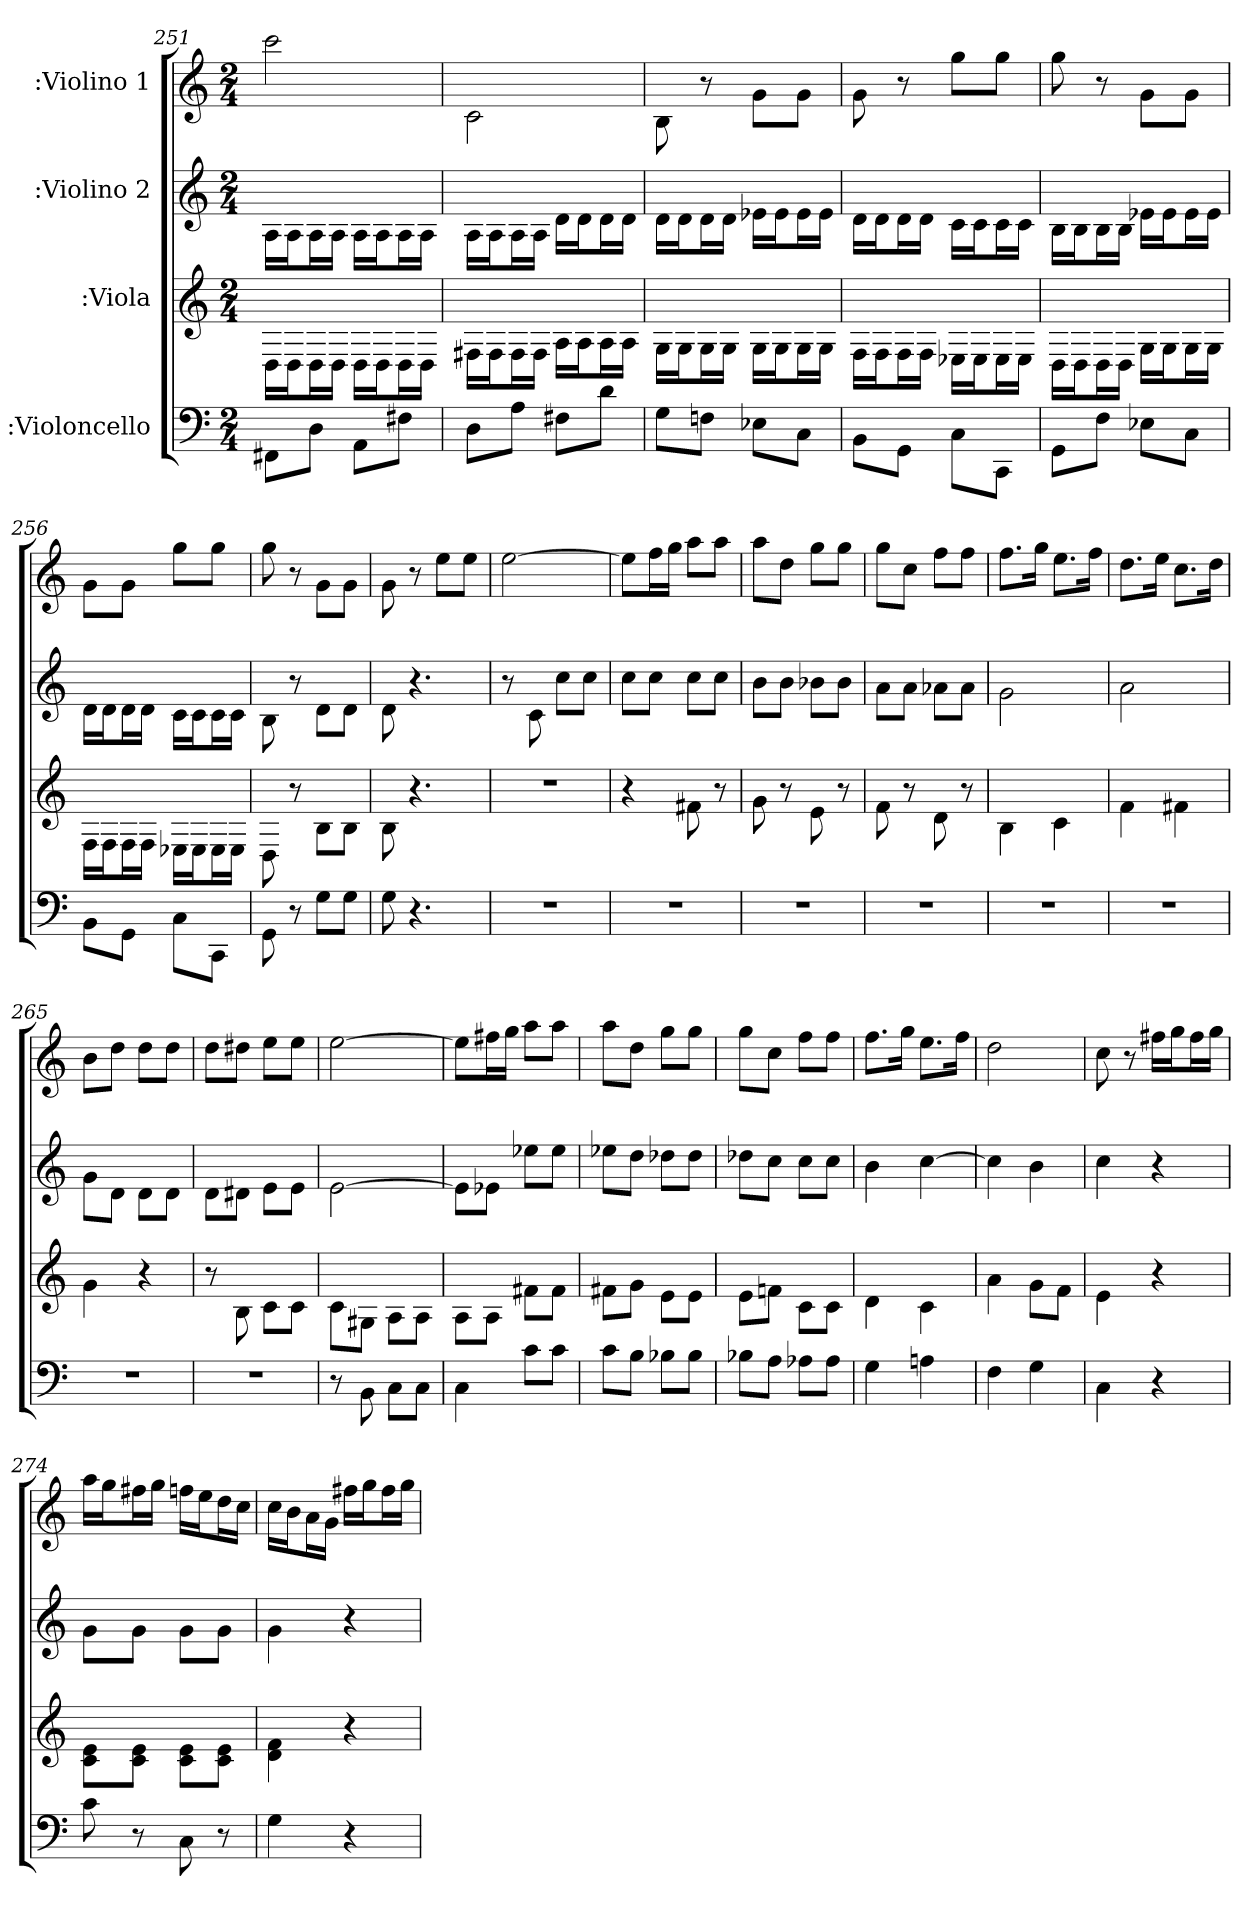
**kern	**kern	**kern	**kern
*part4	*part3	*part2	*part1
*staff4	*staff3	*staff2	*staff1
*I":Violoncello	*I":Viola	*I":Violino 2	*I":Violino 1
*k[]	*k[]	*k[]	*k[]
*C:	*C:	*C:	*C:
*M2/4	*M2/4	*M2/4	*M2/4
=251	=251	=251	=251
8FF#X\L	16D\LL	16A\LL	2ccc\
.	16D\J	16A\J	.
8D\J	16D\L	16A\L	.
.	16D\JJ	16A\JJ	.
8AA\L	16D\LL	16A\LL	.
.	16D\J	16A\J	.
8F#\J	16D\L	16A\L	.
.	16D\JJ	16A\JJ	.
=252	=252	=252	=252
8D\L	16F#X\LL	16A\LL	2c\
.	16F#\J	16A\J	.
8A\J	16F#\L	16A\L	.
.	16F#\JJ	16A\JJ	.
8F#X\L	16A\LL	16d\LL	.
.	16A\J	16d\J	.
8d\J	16A\L	16d\L	.
.	16A\JJ	16d\JJ	.
=253	=253	=253	=253
8G\L	16G\LL	16d\LL	8B\
.	16G\J	16d\J	.
8Fn\J	16G\L	16d\L	8r
.	16G\JJ	16d\JJ	.
8E-X\L	16G\LL	16e-X\LL	8g\L
.	16G\J	16e-\J	.
8C\J	16G\L	16e-\L	8g\J
.	16G\JJ	16e-\JJ	.
=254	=254	=254	=254
8BB\L	16F\LL	16d\LL	8g\
.	16F\J	16d\J	.
8GG\J	16F\L	16d\L	8r
.	16F\JJ	16d\JJ	.
8C\L	16E-X\LL	16c\LL	8gg\L
.	16E-\J	16c\J	.
8CC\J	16E-\L	16c\L	8gg\J
.	16E-\JJ	16c\JJ	.
=255	=255	=255	=255
8GG\L	16D\LL	16B\LL	8gg\
.	16D\J	16B\J	.
8F\J	16D\L	16B\L	8r
.	16D\JJ	16B\JJ	.
8E-X\L	16G\LL	16e-X\LL	8g\L
.	16G\J	16e-\J	.
8C\J	16G\L	16e-\L	8g\J
.	16G\JJ	16e-\JJ	.
=256	=256	=256	=256
8BB\L	16F\LL	16d\LL	8g\L
.	16F\J	16d\J	.
8GG\J	16F\L	16d\L	8g\J
.	16F\JJ	16d\JJ	.
8C\L	16E-X\LL	16c\LL	8gg\L
.	16E-\J	16c\J	.
8CC\J	16E-\L	16c\L	8gg\J
.	16E-\JJ	16c\JJ	.
=257	=257	=257	=257
8GG\	8D\	8B\	8gg\
8r	8r	8r	8r
8G\L	8B\L	8d\L	8g\L
8G\J	8B\J	8d\J	8g\J
=258	=258	=258	=258
8G\	8B\	8d\	8g\
4.r	4.r	4.r	8r
.	.	.	8ee\L
.	.	.	8ee\J
=259	=259	=259	=259
2r	2r	8r	[2ee\
.	.	8c\	.
.	.	8cc\L	.
.	.	8cc\J	.
=260	=260	=260	=260
2r	4r	8cc\L	8ee\L]
.	.	8cc\J	16ff\L
.	.	.	16gg\JJ
.	8f#X\	8cc\L	8aa\L
.	8r	8cc\J	8aa\J
=261	=261	=261	=261
2r	8g\	8b\L	8aa\L
.	8r	8b\J	8dd\J
.	8e\	8b-X\L	8gg\L
.	8r	8b-\J	8gg\J
=262	=262	=262	=262
2r	8f\	8a\L	8gg\L
.	8r	8a\J	8cc\J
.	8d\	8a-X\L	8ff\L
.	8r	8a-\J	8ff\J
=263	=263	=263	=263
2r	4B\	2g\	8.ff\L
.	.	.	16gg\Jk
.	4c\	.	8.ee\L
.	.	.	16ff\Jk
=264	=264	=264	=264
2r	4f\	2a\	8.dd\L
.	.	.	16ee\Jk
.	4f#X\	.	8.cc\L
.	.	.	16dd\Jk
=265	=265	=265	=265
2r	4g\	8g\L	8b\L
.	.	8d\J	8dd\J
.	4r	8d\L	8dd\L
.	.	8d\J	8dd\J
=266	=266	=266	=266
2r	8r	8d\L	8dd\L
.	8B\	8d#X\J	8dd#X\J
.	8c\L	8e\L	8ee\L
.	8c\J	8e\J	8ee\J
=267	=267	=267	=267
8r	8c\L	[2e\	[2ee\
8BB\	8G#X\J	.	.
8C\L	8A\L	.	.
8C\J	8A\J	.	.
=268	=268	=268	=268
4C\	8A\L	8e\L]	8ee\L]
.	8A\J	8e-X\J	16ff#X\L
.	.	.	16gg\JJ
8c\L	8f#X\L	8ee-\L	8aa\L
8c\J	8f#\J	8ee-\J	8aa\J
=269	=269	=269	=269
8c\L	8f#X\L	8ee-X\L	8aa\L
8B\J	8g\J	8dd\J	8dd\J
8B-X\L	8e\L	8dd-X\L	8gg\L
8B-\J	8e\J	8dd-\J	8gg\J
=270	=270	=270	=270
8B-X\L	8e\L	8dd-X\L	8gg\L
8A\J	8fn\J	8cc\J	8cc\J
8A-X\L	8c\L	8cc\L	8ff\L
8A-\J	8c\J	8cc\J	8ff\J
=271	=271	=271	=271
4G\	4d\	4b\	8.ff\L
.	.	.	16gg\Jk
4An\	4c\	[4cc\	8.ee\L
.	.	.	16ff\Jk
=272	=272	=272	=272
4F\	4a\	4cc\]	2dd\
4G\	8g\L	4b\	.
.	8f\J	.	.
=273	=273	=273	=273
4C\	4e\	4cc\	8cc\
.	.	.	8r
4r	4r	4r	16ff#X\LL
.	.	.	16gg\J
.	.	.	16ff#\L
.	.	.	16gg\JJ
=274	=274	=274	=274
8c\	8e\ 8c\L	8g\L	16aa\LL
.	.	.	16gg\J
8r	8e\ 8c\J	8g\J	16ff#X\L
.	.	.	16gg\JJ
8C\	8e\ 8c\L	8g\L	16ffn\LL
.	.	.	16ee\J
8r	8e\ 8c\J	8g\J	16dd\L
.	.	.	16cc\JJ
=275	=275	=275	=275
4G\	4f\ 4d\	4g\	16cc\LL
.	.	.	16b\J
.	.	.	16a\L
.	.	.	16g\JJ
4r	4r	4r	16ff#X\LL
.	.	.	16gg\J
.	.	.	16ff#\L
.	.	.	16gg\JJ
=	=	=	=
*-	*-	*-	*-
